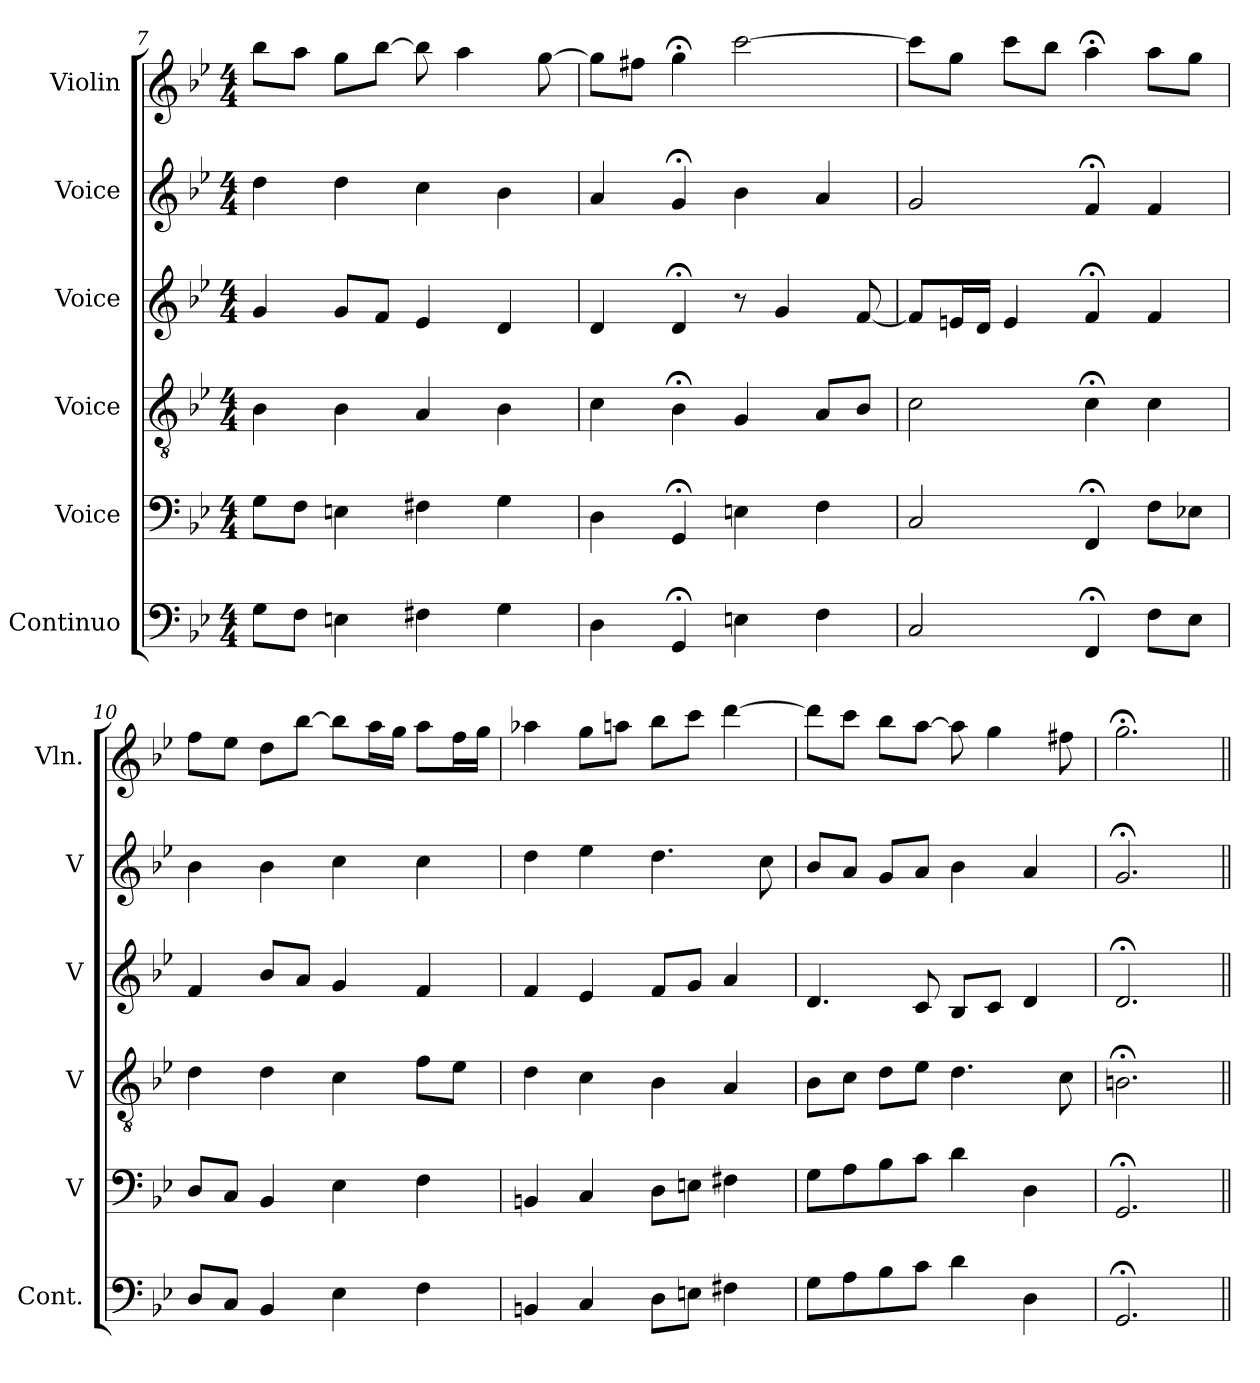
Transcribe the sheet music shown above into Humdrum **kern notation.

**kern	**kern	**kern	**kern	**kern	**kern
*part6	*part5	*part4	*part3	*part2	*part1
*staff6	*staff5	*staff4	*staff3	*staff2	*staff1
*I"Continuo	*I"Voice	*I"Voice	*I"Voice	*I"Voice	*I"Violin
*I'Cont.	*I'V	*I'V	*I'V	*I'V	*I'Vln.
*clefF4	*clefF4	*clefGv2	*clefG2	*clefG2	*clefG2
*ITrd7c12	*	*	*	*	*
*k[b-e-]	*k[b-e-]	*k[b-e-]	*k[b-e-]	*k[b-e-]	*k[b-e-]
*M4/4	*M4/4	*M4/4	*M4/4	*M4/4	*M4/4
=7	=7	=7	=7	=7	=7
8GG\L	8G\L	4B-\	4g/	4dd\	8bb-\L
8FF\J	8F\J	.	.	.	8aa\J
4EEn\	4En\	4B-\	8g/L	4dd\	8gg\L
.	.	.	8f/J	.	[8bb-\J
4FF#X\	4F#X\	4A/	4e-/	4cc\	8bb-\]
.	.	.	.	.	4aa\
4GG\	4G\	4B-\	4d/	4b-\	.
.	.	.	.	.	[8gg\
=8	=8	=8	=8	=8	=8
4DD\	4D\	4c\	4d/	4a/	8gg\L]
.	.	.	.	.	8ff#X\J
4GGG;</	4GG;</	4B-;<\	4d;</	4g;</	4gg;<\
4EEn\	4En\	4G/	8r	4b-\	[2ccc\
.	.	.	4g/	.	.
4FF\	4F\	8A/L	.	4a/	.
.	.	8B-/J	[8f/	.	.
!!LO:LB:g=z
=9	=9	=9	=9	=9	=9
2CC/	2C/	2c\	8f/L]	2g/	8ccc\L]
.	.	.	16en/L	.	8gg\J
.	.	.	16d/JJ	.	.
.	.	.	4e/	.	8ccc\L
.	.	.	.	.	8bb-\J
4FFF;</	4FF;</	4c;<\	4f;</	4f;</	4aa;<\
8FF\L	8F\L	4c\	4f/	4f/	8aa\L
8EE-\J	8E-X\J	.	.	.	8gg\J
=10	=10	=10	=10	=10	=10
8DD/L	8D/L	4d\	4f/	4b-\	8ff\L
8CC/J	8C/J	.	.	.	8ee-\J
4BBB-/	4BB-/	4d\	8b-/L	4b-\	8dd\L
.	.	.	8a/J	.	[8bb-\J
4EE-\	4E-\	4c\	4g/	4cc\	8bb-\L]
.	.	.	.	.	16aa\L
.	.	.	.	.	16gg\JJ
4FF\	4F\	8f\L	4f/	4cc\	8aa\L
.	.	8e-\J	.	.	16ff\L
.	.	.	.	.	16gg\JJ
=11	=11	=11	=11	=11	=11
4BBBn/	4BBn/	4d\	4f/	4dd\	4aa-X\
4CC/	4C/	4c\	4e-/	4ee-\	8gg\L
.	.	.	.	.	8aan\J
8DD\L	8D\L	4B-\	8f/L	4.dd\	8bb-\L
8EEn\J	8En\J	.	8g/J	.	8ccc\J
4FF#X\	4F#X\	4A/	4a/	.	[4ddd\
.	.	.	.	8cc\	.
=12	=12	=12	=12	=12	=12
8GG\L	8G\L	8B-\L	4.d/	8b-/L	8ddd\L]
8AA\	8A\	8c\J	.	8a/J	8ccc\J
8BB-\	8B-\	8d\L	.	8g/L	8bb-\L
8C\J	8c\J	8e-\J	8c/	8a/J	[8aa\J
4D\	4d\	4.d\	8B-/L	4b-\	8aa\]
.	.	.	8c/J	.	4gg\
4DD\	4D\	.	4d/	4a/	.
.	.	8c\	.	.	8ff#X\
!!LO:PB:g=z
=13	=13	=13	=13	=13	=13
2.GGG;</	2.GG;</	2.Bn;<\	2.d;</	2.g;</	2.gg;<\
=||	=||	=||	=||	=||	=||
*-	*-	*-	*-	*-	*-
